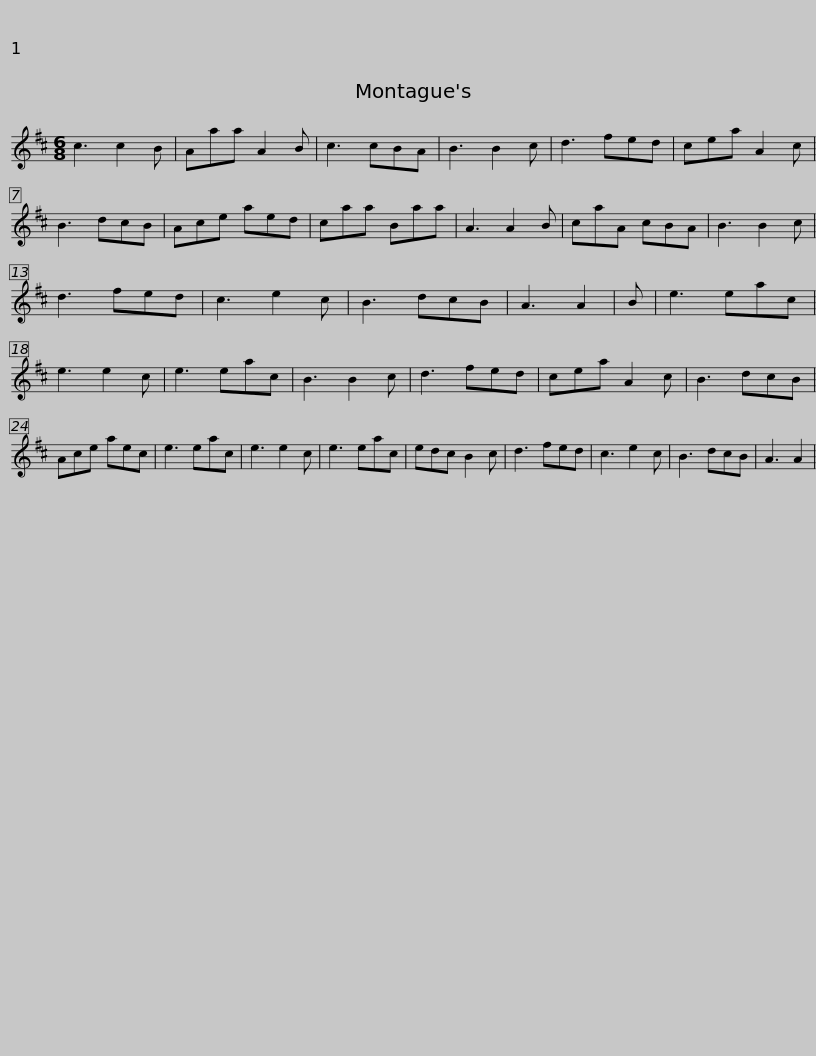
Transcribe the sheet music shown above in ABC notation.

X:1
L:1/8
M:6/8
I:linebreak $
K:D
V:1 treble
V:1
 c3 c2 B | Aaa A2 B | c3 cBA | B3 B2 c | d3 fed | %5
 cea A2 c | B3 dcB | Ace aed | caa Baa |$ A3 A2 B | %10
 caA cBA | B3 B2 c | d3 fed | c3 e2 c | B3 dcB | %15
 A3 A2 | B | e3 eac | e3 e2 c | e3 eac |$ %20
 B3 B2 c | d3 fed | cea A2 c | B3 dcB | Ace aec | %25
 e3 eac | e3 e2 c | e3 eac | edc B2 c |$ d3 fed | %30
 c3 e2 c | B3 dcB | A3 A2 | %33
